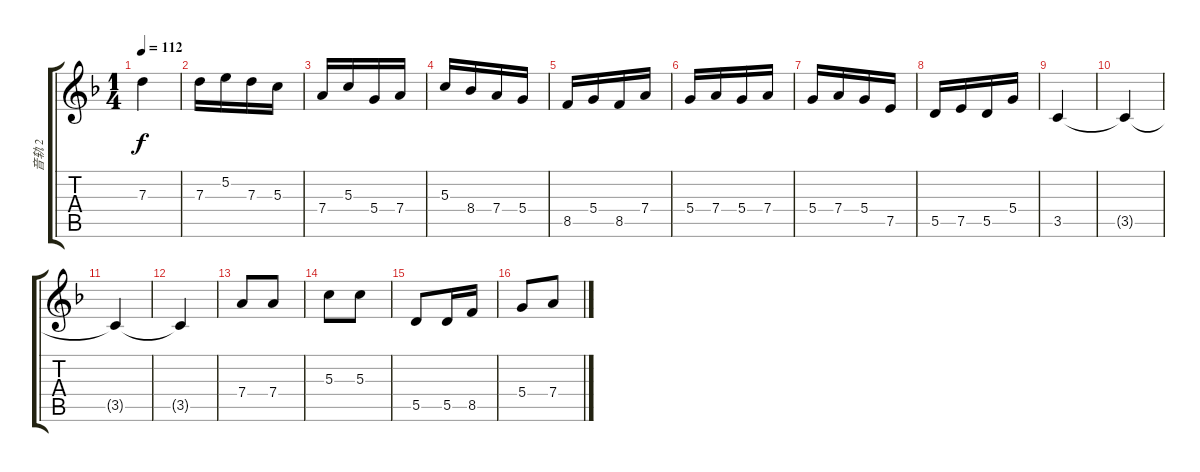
\track ("音轨 2" "音轨 2") {instrument acousticguitarnylon}
\staff {score tabs}
\tuning (E4 B3 G3 D3 A2 E2) {hide}
\ts (1 4)
\tempo 112
\clef g2
\ks f
7.3{t}.4{dy f} |
7.3.16 5.2.16 7.3.16 5.3.16 |
7.4.16 5.3.16 5.4.16 7.4.16 |
5.3.16 8.4.16 7.4.16 5.4.16 |
8.5.16 5.4.16 8.5.16 7.4.16 |
5.4.16 7.4.16 5.4.16 7.4.16 |
5.4.16 7.4.16 5.4.16 7.5.16 |
5.5.16 7.5.16 5.5.16 5.4.16 |
3.5.4 |
3.5{t}.4 |
3.5{t}.4 |
3.5{t}.4 |
7.4.8 7.4.8 |
5.3.8 5.3.8 |
5.5.8 5.5.16 8.5.16 |
5.4.8 7.4.8
